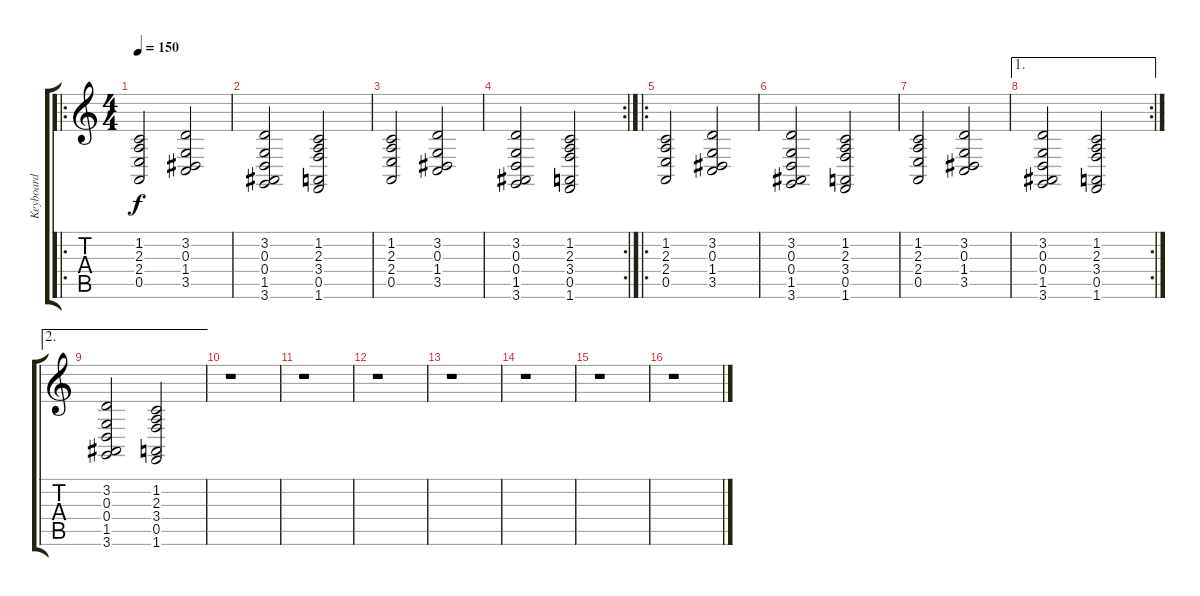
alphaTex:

\track ("Keyboard" "Keyboard") {instrument choiraahs}
\staff {score tabs}
\tuning (E4 B3 G3 D3 A2 E2) {hide}
\ro
\ts (4 4)
\tempo 150
\clef g2
\ks c
(1.2 2.3 2.4 0.5).2{dy f} (3.2 0.3 1.4 3.5).2 |
(3.2 0.3 0.4 1.5 3.6).2 (1.2 2.3 3.4 0.5 1.6).2 |
(1.2 2.3 2.4 0.5).2 (3.2 0.3 1.4 3.5).2 |
\rc 2
(3.2 0.3 0.4 1.5 3.6).2 (1.2 2.3 3.4 0.5 1.6).2 |
\ro
(1.2 2.3 2.4 0.5).2 (3.2 0.3 1.4 3.5).2 |
(3.2 0.3 0.4 1.5 3.6).2 (1.2 2.3 3.4 0.5 1.6).2 |
(1.2 2.3 2.4 0.5).2 (3.2 0.3 1.4 3.5).2 |
\ae 1
\rc 2
(3.2 0.3 0.4 1.5 3.6).2 (1.2 2.3 3.4 0.5 1.6).2 |
\ae 2
(3.2 0.3 0.4 1.5 3.6).2 (1.2 2.3 3.4 0.5 1.6).2 |
r.1 |
r.1 |
r.1 |
r.1 |
r.1 |
r.1 |
r.1
